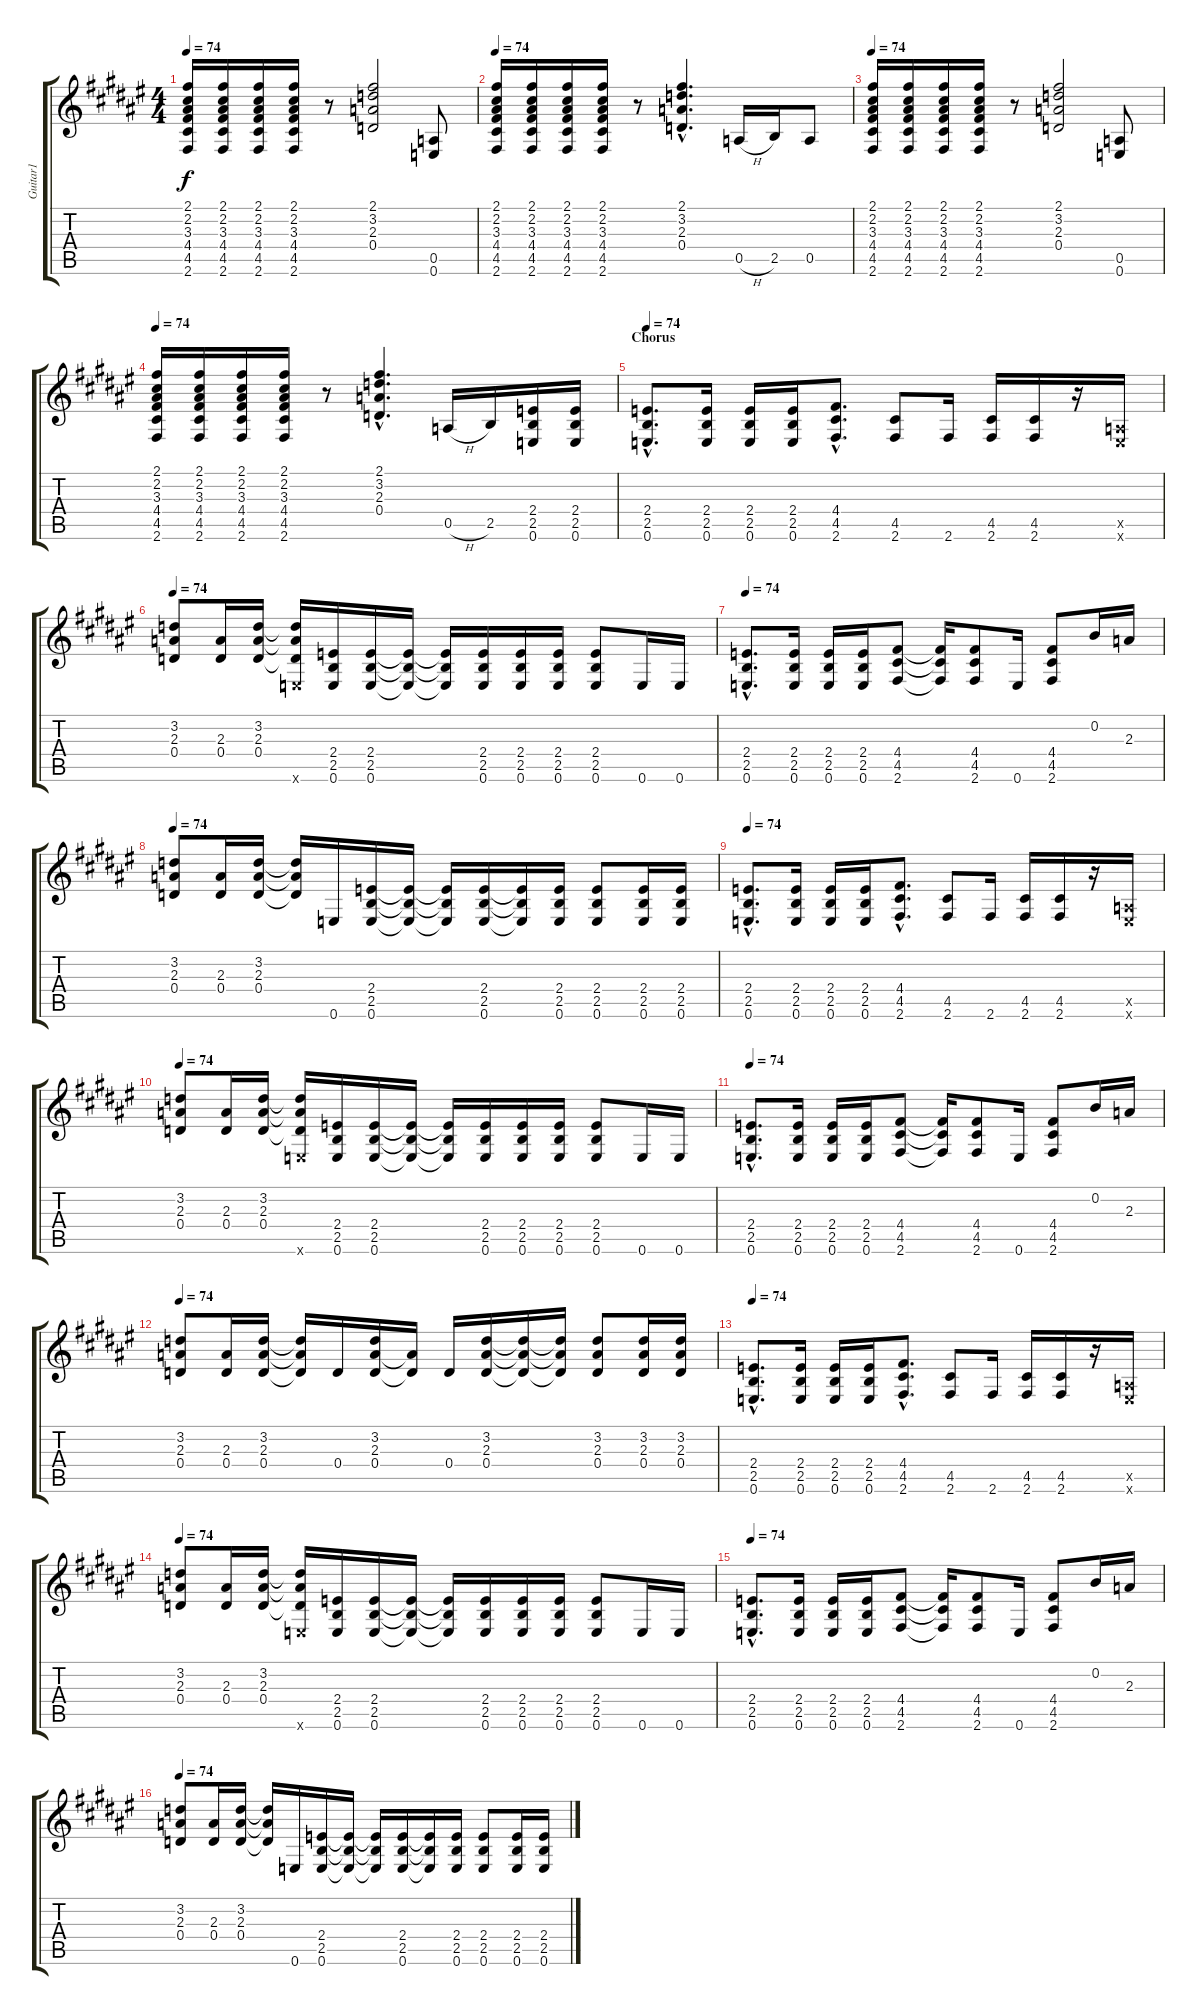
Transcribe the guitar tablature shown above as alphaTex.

\track ("Guitar1" "Guitar1") {instrument electricguitarclean}
\staff {score tabs}
\tuning (E4 B3 G3 D3 A2 E2) {hide}
\ts (4 4)
\tempo 74
\clef g2
\ks f#
(2.1 2.2 3.3 4.4 4.5 2.6).16{dy f} (2.1 2.2 3.3 4.4 4.5 2.6).16 (2.1 2.2 3.3 4.4 4.5 2.6).16 (2.1 2.2 3.3 4.4 4.5 2.6).16 r.8 (2.1 3.2 2.3 0.4).2 (0.5 0.6).8 |
\tempo 74
(2.1 2.2 3.3 4.4 4.5 2.6).16 (2.1 2.2 3.3 4.4 4.5 2.6).16 (2.1 2.2 3.3 4.4 4.5 2.6).16 (2.1 2.2 3.3 4.4 4.5 2.6).16 r.8 (2.1{hac} 3.2{hac} 2.3{hac} 0.4{hac}).4{d} 0.5{h}.16 2.5.16 0.5.8 |
\tempo 74
(2.1 2.2 3.3 4.4 4.5 2.6).16 (2.1 2.2 3.3 4.4 4.5 2.6).16 (2.1 2.2 3.3 4.4 4.5 2.6).16 (2.1 2.2 3.3 4.4 4.5 2.6).16 r.8 (2.1 3.2 2.3 0.4).2 (0.5 0.6).8 |
\tempo 74
(2.1 2.2 3.3 4.4 4.5 2.6).16 (2.1 2.2 3.3 4.4 4.5 2.6).16 (2.1 2.2 3.3 4.4 4.5 2.6).16 (2.1 2.2 3.3 4.4 4.5 2.6).16 r.8 (2.1{hac} 3.2{hac} 2.3{hac} 0.4{hac}).4{d} 0.5{h}.16 2.5.16 (2.4 2.5 0.6).16{instrument overdrivenguitar} (2.4 2.5 0.6).16 |
\section ("" "Chorus")
\tempo 74
(2.4{hac} 2.5{hac} 0.6{hac}).8{d} (2.4 2.5 0.6).16 (2.4 2.5 0.6).16 (2.4 2.5 0.6).16 (4.4{hac} 4.5{hac} 2.6{hac}).8{d} (4.5 2.6).8 2.6.16 (4.5 2.6).16 (4.5 2.6).16 r.16 (0.5{x} 0.6{x}).16 |
\tempo 74
(3.2 2.3 0.4).8 (2.3 0.4).16 (3.2 2.3 0.4).16 (3.2{t} 2.3{t} 0.4{t} 0.6{x}).16 (2.4 2.5 0.6).16 (2.4 2.5 0.6).16 (2.4{t} 2.5{t} 0.6{t}).16 (2.4{t} 2.5{t} 0.6{t}).16 (2.4 2.5 0.6).16 (2.4 2.5 0.6).16 (2.4 2.5 0.6).16 (2.4 2.5 0.6).8 0.6.16 0.6.16 |
\tempo 74
(2.4{hac} 2.5{hac} 0.6{hac}).8{d} (2.4 2.5 0.6).16 (2.4 2.5 0.6).16 (2.4 2.5 0.6).16 (4.4 4.5 2.6).8 (4.4{t} 4.5{t} 2.6{t}).16 (4.4 4.5 2.6).8 0.6.16 (4.4 4.5 2.6).8 0.2.16 2.3.16 |
\tempo 74
(3.2 2.3 0.4).8 (2.3 0.4).16 (3.2 2.3 0.4).16 (3.2{t} 2.3{t} 0.4{t}).16 0.6.16 (2.4 2.5 0.6).16 (2.4{t} 2.5{t} 0.6{t}).16 (2.4{t} 2.5{t} 0.6{t}).16 (2.4 2.5 0.6).16 (2.4{t} 2.5{t} 0.6{t}).16 (2.4 2.5 0.6).16 (2.4 2.5 0.6).8 (2.4 2.5 0.6).16 (2.4 2.5 0.6).16 |
\tempo 74
(2.4{hac} 2.5{hac} 0.6{hac}).8{d} (2.4 2.5 0.6).16 (2.4 2.5 0.6).16 (2.4 2.5 0.6).16 (4.4{hac} 4.5{hac} 2.6{hac}).8{d} (4.5 2.6).8 2.6.16 (4.5 2.6).16 (4.5 2.6).16 r.16 (0.5{x} 0.6{x}).16 |
\tempo 74
(3.2 2.3 0.4).8 (2.3 0.4).16 (3.2 2.3 0.4).16 (3.2{t} 2.3{t} 0.4{t} 0.6{x}).16 (2.4 2.5 0.6).16 (2.4 2.5 0.6).16 (2.4{t} 2.5{t} 0.6{t}).16 (2.4{t} 2.5{t} 0.6{t}).16 (2.4 2.5 0.6).16 (2.4 2.5 0.6).16 (2.4 2.5 0.6).16 (2.4 2.5 0.6).8 0.6.16 0.6.16 |
\tempo 74
(2.4{hac} 2.5{hac} 0.6{hac}).8{d} (2.4 2.5 0.6).16 (2.4 2.5 0.6).16 (2.4 2.5 0.6).16 (4.4 4.5 2.6).8 (4.4{t} 4.5{t} 2.6{t}).16 (4.4 4.5 2.6).8 0.6.16 (4.4 4.5 2.6).8 0.2.16 2.3.16 |
\tempo 74
(3.2 2.3 0.4).8 (2.3 0.4).16 (3.2 2.3 0.4).16 (3.2{t} 2.3{t} 0.4{t}).16 0.4.16 (3.2 2.3 0.4).16 (2.3{t} 0.4{t}).16 0.4.16 (3.2 2.3 0.4).16 (3.2{t} 2.3{t} 0.4{t}).16 (3.2{t} 2.3{t} 0.4{t}).16 (3.2 2.3 0.4).8 (3.2 2.3 0.4).16 (3.2 2.3 0.4).16 |
\tempo 74
(2.4{hac} 2.5{hac} 0.6{hac}).8{d} (2.4 2.5 0.6).16 (2.4 2.5 0.6).16 (2.4 2.5 0.6).16 (4.4{hac} 4.5{hac} 2.6{hac}).8{d} (4.5 2.6).8 2.6.16 (4.5 2.6).16 (4.5 2.6).16 r.16 (0.5{x} 0.6{x}).16 |
\tempo 74
(3.2 2.3 0.4).8 (2.3 0.4).16 (3.2 2.3 0.4).16 (3.2{t} 2.3{t} 0.4{t} 0.6{x}).16 (2.4 2.5 0.6).16 (2.4 2.5 0.6).16 (2.4{t} 2.5{t} 0.6{t}).16 (2.4{t} 2.5{t} 0.6{t}).16 (2.4 2.5 0.6).16 (2.4 2.5 0.6).16 (2.4 2.5 0.6).16 (2.4 2.5 0.6).8 0.6.16 0.6.16 |
\tempo 74
(2.4{hac} 2.5{hac} 0.6{hac}).8{d} (2.4 2.5 0.6).16 (2.4 2.5 0.6).16 (2.4 2.5 0.6).16 (4.4 4.5 2.6).8 (4.4{t} 4.5{t} 2.6{t}).16 (4.4 4.5 2.6).8 0.6.16 (4.4 4.5 2.6).8 0.2.16 2.3.16 |
\tempo 74
(3.2 2.3 0.4).8 (2.3 0.4).16 (3.2 2.3 0.4).16 (3.2{t} 2.3{t} 0.4{t}).16 0.6.16 (2.4 2.5 0.6).16 (2.4{t} 2.5{t} 0.6{t}).16 (2.4{t} 2.5{t} 0.6{t}).16 (2.4 2.5 0.6).16 (2.4{t} 2.5{t} 0.6{t}).16 (2.4 2.5 0.6).16 (2.4 2.5 0.6).8 (2.4 2.5 0.6).16 (2.4 2.5 0.6).16
